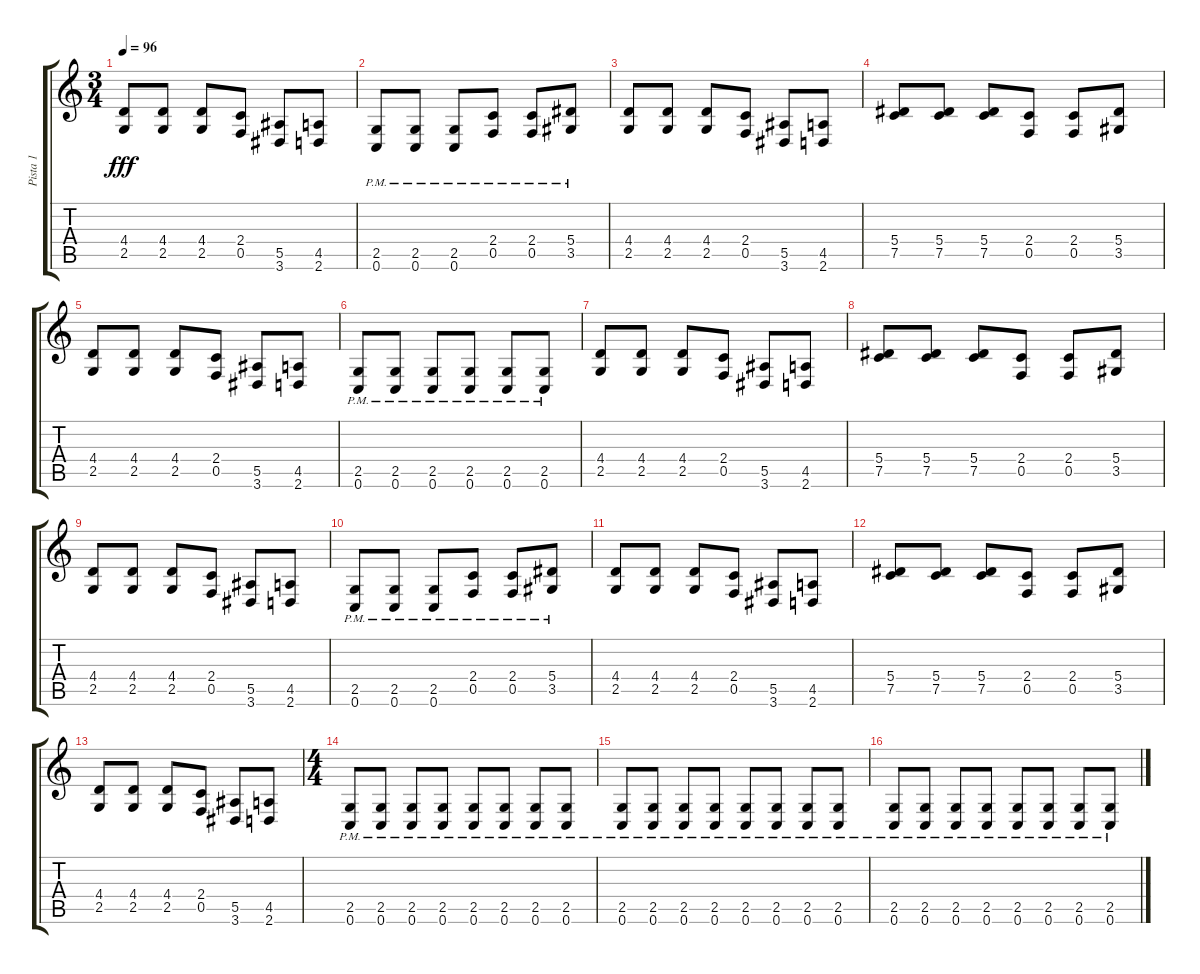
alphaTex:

\track ("Pista 1" "Pista 1") {instrument distortionguitar}
\staff {score tabs}
\tuning (C4 G3 Eb3 Bb2 F2 C2) {hide}
\ts (3 4)
\tempo 96
\clef g2
\ks c
(4.4 2.5).8{dy fff} (4.4 2.5).8 (4.4 2.5).8 (2.4 0.5).8 (5.5 3.6).8 (4.5 2.6).8 |
(2.5{pm} 0.6{pm}).8 (2.5{pm} 0.6{pm}).8 (2.5{pm} 0.6{pm}).8 (2.4{pm} 0.5{pm}).8 (2.4{pm} 0.5{pm}).8 (5.4{pm} 3.5{pm}).8 |
(4.4 2.5).8 (4.4 2.5).8 (4.4 2.5).8 (2.4 0.5).8 (5.5 3.6).8 (4.5 2.6).8 |
(5.4 7.5).8 (5.4 7.5).8 (5.4 7.5).8 (2.4 0.5).8 (2.4 0.5).8 (5.4 3.5).8 |
(4.4 2.5).8 (4.4 2.5).8 (4.4 2.5).8 (2.4 0.5).8 (5.5 3.6).8 (4.5 2.6).8 |
(2.5{pm} 0.6{pm}).8 (2.5{pm} 0.6{pm}).8 (2.5{pm} 0.6{pm}).8 (2.5{pm} 0.6{pm}).8 (2.5{pm} 0.6{pm}).8 (2.5{pm} 0.6{pm}).8 |
(4.4 2.5).8 (4.4 2.5).8 (4.4 2.5).8 (2.4 0.5).8 (5.5 3.6).8 (4.5 2.6).8 |
(5.4 7.5).8 (5.4 7.5).8 (5.4 7.5).8 (2.4 0.5).8 (2.4 0.5).8 (5.4 3.5).8 |
(4.4 2.5).8 (4.4 2.5).8 (4.4 2.5).8 (2.4 0.5).8 (5.5 3.6).8 (4.5 2.6).8 |
(2.5{pm} 0.6{pm}).8 (2.5{pm} 0.6{pm}).8 (2.5{pm} 0.6{pm}).8 (2.4{pm} 0.5{pm}).8 (2.4{pm} 0.5{pm}).8 (5.4{pm} 3.5{pm}).8 |
(4.4 2.5).8 (4.4 2.5).8 (4.4 2.5).8 (2.4 0.5).8 (5.5 3.6).8 (4.5 2.6).8 |
(5.4 7.5).8 (5.4 7.5).8 (5.4 7.5).8 (2.4 0.5).8 (2.4 0.5).8 (5.4 3.5).8 |
(4.4 2.5).8 (4.4 2.5).8 (4.4 2.5).8 (2.4 0.5).8 (5.5 3.6).8 (4.5 2.6).8 |
\ts (4 4)
(2.5{pm} 0.6{pm}).8 (2.5{pm} 0.6{pm}).8 (2.5{pm} 0.6{pm}).8 (2.5{pm} 0.6{pm}).8 (2.5{pm} 0.6{pm}).8 (2.5{pm} 0.6{pm}).8 (2.5{pm} 0.6{pm}).8 (2.5{pm} 0.6{pm}).8 |
(2.5{pm} 0.6{pm}).8 (2.5{pm} 0.6{pm}).8 (2.5{pm} 0.6{pm}).8 (2.5{pm} 0.6{pm}).8 (2.5{pm} 0.6{pm}).8 (2.5{pm} 0.6{pm}).8 (2.5{pm} 0.6{pm}).8 (2.5{pm} 0.6{pm}).8 |
(2.5{pm} 0.6{pm}).8 (2.5{pm} 0.6{pm}).8 (2.5{pm} 0.6{pm}).8 (2.5{pm} 0.6{pm}).8 (2.5{pm} 0.6{pm}).8 (2.5{pm} 0.6{pm}).8 (2.5{pm} 0.6{pm}).8 (2.5{pm} 0.6{pm}).8
